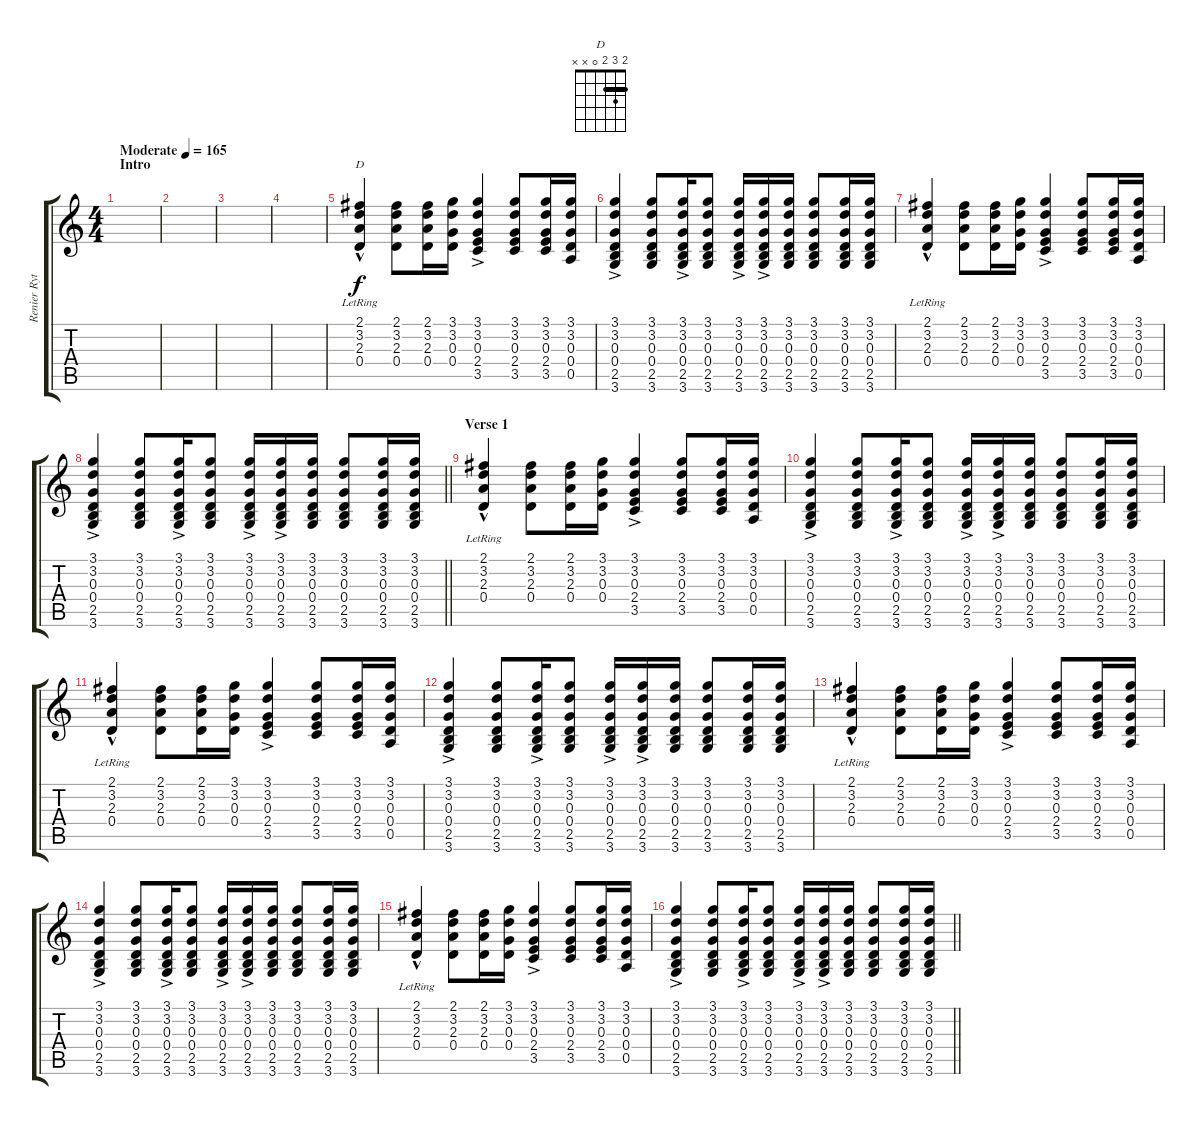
\track ("Renier Rythm" "Renier Ryt") {instrument acousticguitarsteel}
\staff {score tabs}
\tuning (E4 B3 G3 D3 A2 E2) {hide}
\chord ("D" 2 3 2 0 x x) {barre 2}
\ts (4 4)
\section ("" "Intro")
\tempo (165 "Moderate")
\clef g2
\ks c
|
|
|
|
(2.1{hac lr} 3.2{hac lr} 2.3{hac lr} 0.4{hac lr}).4{ch "D"} (2.1 3.2 2.3 0.4).8 (2.1 3.2 2.3 0.4).16 (3.1 3.2 0.3 0.4).16 (3.1{ac} 3.2{ac} 0.3{ac} 2.4{ac} 3.5{ac}).4 (3.1 3.2 0.3 2.4 3.5).8 (3.1 3.2 0.3 2.4 3.5).16 (3.1 3.2 0.3 0.4 0.5).16 |
(3.1{ac} 3.2{ac} 0.3{ac} 0.4{ac} 2.5{ac} 3.6{ac}).4 (3.1 3.2 0.3 0.4 2.5 3.6).8 (3.1{ac} 3.2{ac} 0.3{ac} 0.4{ac} 2.5{ac} 3.6{ac}).16 (3.1 3.2 0.3 0.4 2.5 3.6).8 (3.1{ac} 3.2{ac} 0.3{ac} 0.4{ac} 2.5{ac} 3.6{ac}).16 (3.1{ac} 3.2{ac} 0.3{ac} 0.4{ac} 2.5{ac} 3.6{ac}).16 (3.1 3.2 0.3 0.4 2.5 3.6).16 (3.1 3.2 0.3 0.4 2.5 3.6).8 (3.1 3.2 0.3 0.4 2.5 3.6).16 (3.1 3.2 0.3 0.4 2.5 3.6).16 |
(2.1{hac lr} 3.2{hac lr} 2.3{hac lr} 0.4{hac lr}).4 (2.1 3.2 2.3 0.4).8 (2.1 3.2 2.3 0.4).16 (3.1 3.2 0.3 0.4).16 (3.1{ac} 3.2{ac} 0.3{ac} 2.4{ac} 3.5{ac}).4 (3.1 3.2 0.3 2.4 3.5).8 (3.1 3.2 0.3 2.4 3.5).16 (3.1 3.2 0.3 0.4 0.5).16 |
\barLineRight lightlight
(3.1{ac} 3.2{ac} 0.3{ac} 0.4{ac} 2.5{ac} 3.6{ac}).4 (3.1 3.2 0.3 0.4 2.5 3.6).8 (3.1{ac} 3.2{ac} 0.3{ac} 0.4{ac} 2.5{ac} 3.6{ac}).16 (3.1 3.2 0.3 0.4 2.5 3.6).8 (3.1{ac} 3.2{ac} 0.3{ac} 0.4{ac} 2.5{ac} 3.6{ac}).16 (3.1{ac} 3.2{ac} 0.3{ac} 0.4{ac} 2.5{ac} 3.6{ac}).16 (3.1 3.2 0.3 0.4 2.5 3.6).16 (3.1 3.2 0.3 0.4 2.5 3.6).8 (3.1 3.2 0.3 0.4 2.5 3.6).16 (3.1 3.2 0.3 0.4 2.5 3.6).16 |
\section ("" "Verse 1")
(2.1{hac lr} 3.2{hac lr} 2.3{hac lr} 0.4{hac lr}).4 (2.1 3.2 2.3 0.4).8 (2.1 3.2 2.3 0.4).16 (3.1 3.2 0.3 0.4).16 (3.1{ac} 3.2{ac} 0.3{ac} 2.4{ac} 3.5{ac}).4 (3.1 3.2 0.3 2.4 3.5).8 (3.1 3.2 0.3 2.4 3.5).16 (3.1 3.2 0.3 0.4 0.5).16 |
(3.1{ac} 3.2{ac} 0.3{ac} 0.4{ac} 2.5{ac} 3.6{ac}).4 (3.1 3.2 0.3 0.4 2.5 3.6).8 (3.1{ac} 3.2{ac} 0.3{ac} 0.4{ac} 2.5{ac} 3.6{ac}).16 (3.1 3.2 0.3 0.4 2.5 3.6).8 (3.1{ac} 3.2{ac} 0.3{ac} 0.4{ac} 2.5{ac} 3.6{ac}).16 (3.1{ac} 3.2{ac} 0.3{ac} 0.4{ac} 2.5{ac} 3.6{ac}).16 (3.1 3.2 0.3 0.4 2.5 3.6).16 (3.1 3.2 0.3 0.4 2.5 3.6).8 (3.1 3.2 0.3 0.4 2.5 3.6).16 (3.1 3.2 0.3 0.4 2.5 3.6).16 |
(2.1{hac lr} 3.2{hac lr} 2.3{hac lr} 0.4{hac lr}).4 (2.1 3.2 2.3 0.4).8 (2.1 3.2 2.3 0.4).16 (3.1 3.2 0.3 0.4).16 (3.1{ac} 3.2{ac} 0.3{ac} 2.4{ac} 3.5{ac}).4 (3.1 3.2 0.3 2.4 3.5).8 (3.1 3.2 0.3 2.4 3.5).16 (3.1 3.2 0.3 0.4 0.5).16 |
(3.1{ac} 3.2{ac} 0.3{ac} 0.4{ac} 2.5{ac} 3.6{ac}).4 (3.1 3.2 0.3 0.4 2.5 3.6).8 (3.1{ac} 3.2{ac} 0.3{ac} 0.4{ac} 2.5{ac} 3.6{ac}).16 (3.1 3.2 0.3 0.4 2.5 3.6).8 (3.1{ac} 3.2{ac} 0.3{ac} 0.4{ac} 2.5{ac} 3.6{ac}).16 (3.1{ac} 3.2{ac} 0.3{ac} 0.4{ac} 2.5{ac} 3.6{ac}).16 (3.1 3.2 0.3 0.4 2.5 3.6).16 (3.1 3.2 0.3 0.4 2.5 3.6).8 (3.1 3.2 0.3 0.4 2.5 3.6).16 (3.1 3.2 0.3 0.4 2.5 3.6).16 |
(2.1{hac lr} 3.2{hac lr} 2.3{hac lr} 0.4{hac lr}).4 (2.1 3.2 2.3 0.4).8 (2.1 3.2 2.3 0.4).16 (3.1 3.2 0.3 0.4).16 (3.1{ac} 3.2{ac} 0.3{ac} 2.4{ac} 3.5{ac}).4 (3.1 3.2 0.3 2.4 3.5).8 (3.1 3.2 0.3 2.4 3.5).16 (3.1 3.2 0.3 0.4 0.5).16 |
(3.1{ac} 3.2{ac} 0.3{ac} 0.4{ac} 2.5{ac} 3.6{ac}).4 (3.1 3.2 0.3 0.4 2.5 3.6).8 (3.1{ac} 3.2{ac} 0.3{ac} 0.4{ac} 2.5{ac} 3.6{ac}).16 (3.1 3.2 0.3 0.4 2.5 3.6).8 (3.1{ac} 3.2{ac} 0.3{ac} 0.4{ac} 2.5{ac} 3.6{ac}).16 (3.1{ac} 3.2{ac} 0.3{ac} 0.4{ac} 2.5{ac} 3.6{ac}).16 (3.1 3.2 0.3 0.4 2.5 3.6).16 (3.1 3.2 0.3 0.4 2.5 3.6).8 (3.1 3.2 0.3 0.4 2.5 3.6).16 (3.1 3.2 0.3 0.4 2.5 3.6).16 |
(2.1{hac lr} 3.2{hac lr} 2.3{hac lr} 0.4{hac lr}).4 (2.1 3.2 2.3 0.4).8 (2.1 3.2 2.3 0.4).16 (3.1 3.2 0.3 0.4).16 (3.1{ac} 3.2{ac} 0.3{ac} 2.4{ac} 3.5{ac}).4 (3.1 3.2 0.3 2.4 3.5).8 (3.1 3.2 0.3 2.4 3.5).16 (3.1 3.2 0.3 0.4 0.5).16 |
\barLineRight lightlight
(3.1{ac} 3.2{ac} 0.3{ac} 0.4{ac} 2.5{ac} 3.6{ac}).4 (3.1 3.2 0.3 0.4 2.5 3.6).8 (3.1{ac} 3.2{ac} 0.3{ac} 0.4{ac} 2.5{ac} 3.6{ac}).16 (3.1 3.2 0.3 0.4 2.5 3.6).8 (3.1{ac} 3.2{ac} 0.3{ac} 0.4{ac} 2.5{ac} 3.6{ac}).16 (3.1{ac} 3.2{ac} 0.3{ac} 0.4{ac} 2.5{ac} 3.6{ac}).16 (3.1 3.2 0.3 0.4 2.5 3.6).16 (3.1 3.2 0.3 0.4 2.5 3.6).8 (3.1 3.2 0.3 0.4 2.5 3.6).16 (3.1 3.2 0.3 0.4 2.5 3.6).16
